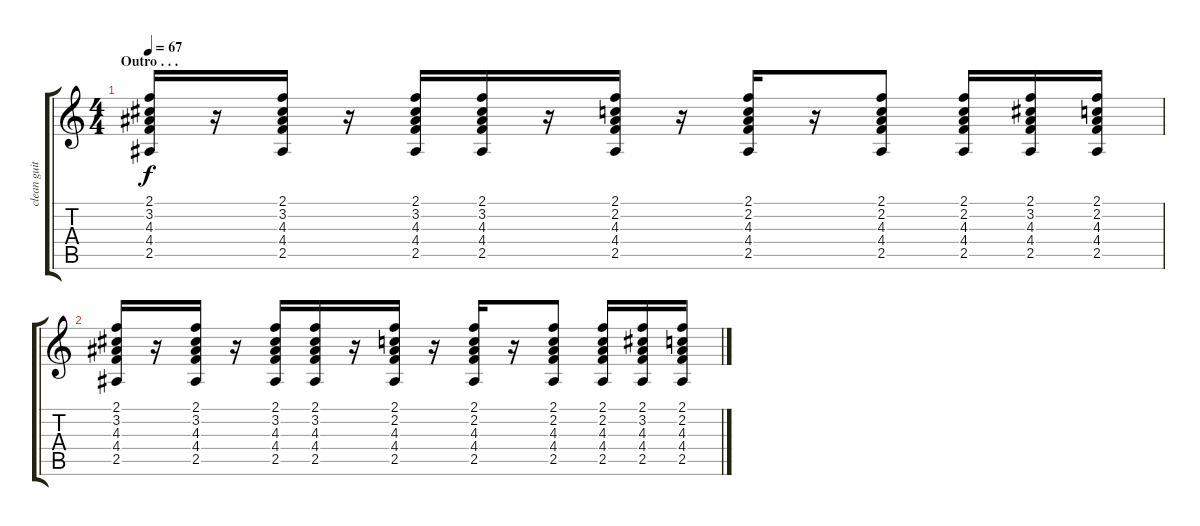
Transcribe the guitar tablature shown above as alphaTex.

\track ("clean guitar" "clean guit") {instrument electricguitarclean}
\staff {score tabs}
\tuning (Eb4 Bb3 Gb3 Db3 Ab2 Db2) {hide}
\ts (4 4)
\section ("" "Outro . . .")
\tempo 67
\clef g2
\ks c
(2.1 3.2 4.3 4.4 2.5).16{dy f} r.16 (2.1 3.2 4.3 4.4 2.5).16 r.16 (2.1 3.2 4.3 4.4 2.5).16 (2.1 3.2 4.3 4.4 2.5).16 r.16 (2.1 2.2 4.3 4.4 2.5).16 r.16 (2.1 2.2 4.3 4.4 2.5).16 r.16 (2.1 2.2 4.3 4.4 2.5).8 (2.1 2.2 4.3 4.4 2.5).16 (2.1 3.2 4.3 4.4 2.5).16 (2.1 2.2 4.3 4.4 2.5).16 |
(2.1 3.2 4.3 4.4 2.5).16 r.16 (2.1 3.2 4.3 4.4 2.5).16 r.16 (2.1 3.2 4.3 4.4 2.5).16 (2.1 3.2 4.3 4.4 2.5).16 r.16 (2.1 2.2 4.3 4.4 2.5).16 r.16 (2.1 2.2 4.3 4.4 2.5).16 r.16 (2.1 2.2 4.3 4.4 2.5).8 (2.1 2.2 4.3 4.4 2.5).16 (2.1 3.2 4.3 4.4 2.5).16 (2.1 2.2 4.3 4.4 2.5).16
